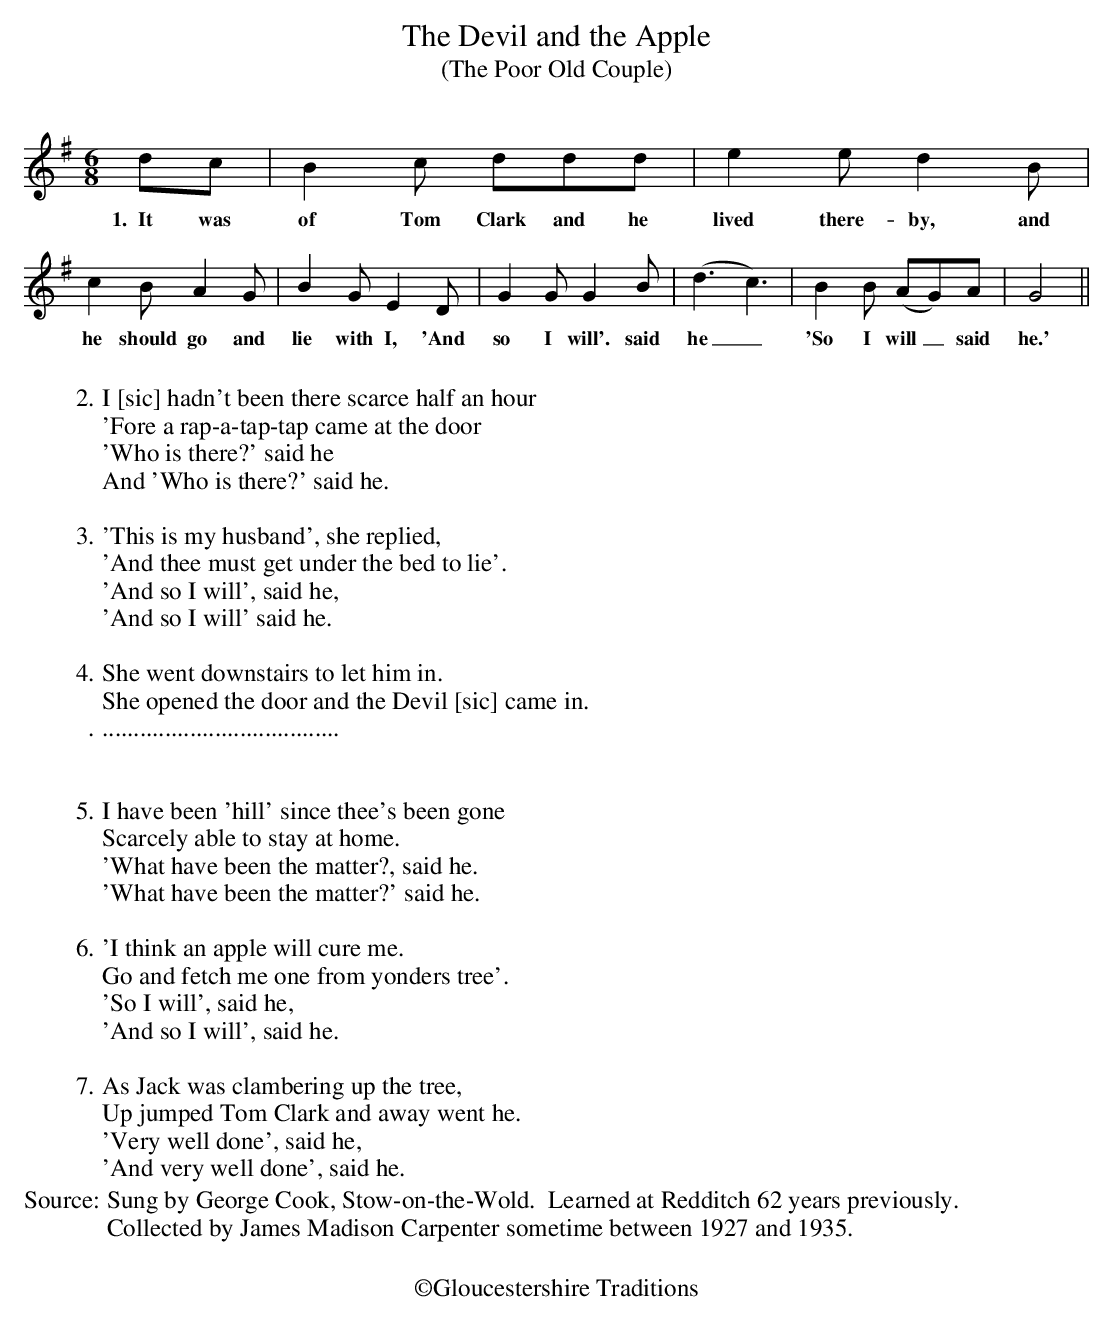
X:1
T:The Devil and the Apple
T:(The Poor Old Couple)
M:6/8
L:1/8
Q:
K:G
dc|B2c ddd|e2ed2B|
w:1.~~It was of Tom Clark and he lived there-by, and
c2BA2G|B2GE2D|G2GG2B|(d3c3)|B2B (AG)A|G4||
w:he should go and lie with I, 'And so I will'. said he_ 'So I will_ said he.'
W:
W:2. I [sic] hadn't been there scarce half an hour
W:'Fore a rap-a-tap-tap came at the door
W:'Who is there?' said he
W:And 'Who is there?' said he.
W:
W:3. 'This is my husband', she replied,
W:'And thee must get under the bed to lie'.
W:'And so I will', said he,
W:'And so I will' said he.
W:
W:4. She went downstairs to let him in.
W:She opened the door and the Devil [sic] came in.
W:.......................................
W:
W:
W:5. I have been 'hill' since thee's been gone
W:Scarcely able to stay at home.
W:'What have been the matter?, said he.
W:'What have been the matter?' said he.
W:
W:6. 'I think an apple will cure me.
W:Go and fetch me one from yonders tree'.
W:'So I will', said he,
W:'And so I will', said he.
W:
W:7. As Jack was clambering up the tree,
W:Up jumped Tom Clark and away went he.
W:'Very well done', said he,
W:'And very well done', said he.
